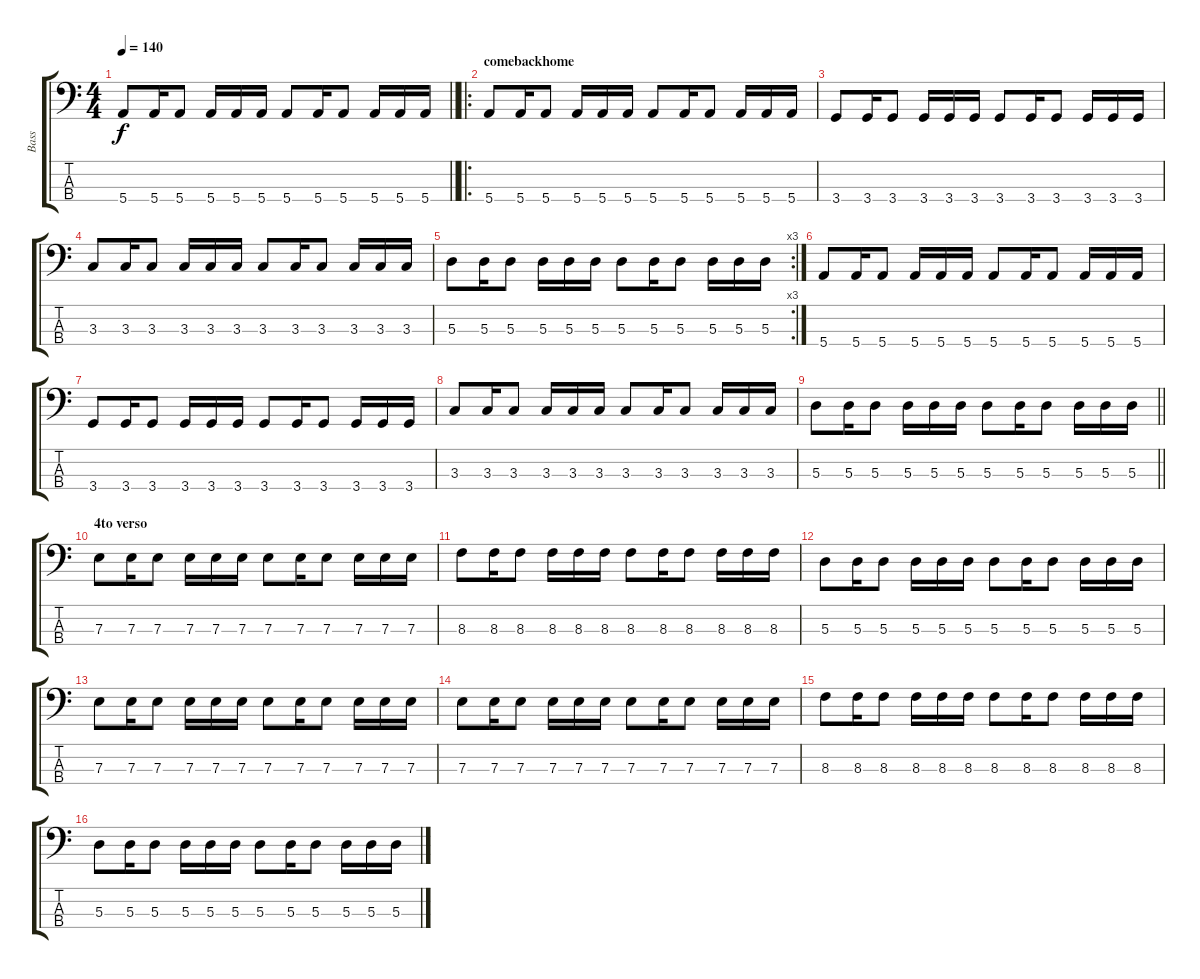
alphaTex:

\track ("Bass" "Bass") {instrument electricbassfinger}
\staff {score tabs}
\tuning (G2 D2 A1 E1) {hide}
\ts (4 4)
\tempo 140
\clef f4
\barLineRight lightlight
\ks c
5.4.8{dy f} 5.4.16 5.4.8 5.4.16 5.4.16 5.4.16 5.4.8 5.4.16 5.4.8 5.4.16 5.4.16 5.4.16 |
\ro
\section ("" "comebackhome")
5.4.8 5.4.16 5.4.8 5.4.16 5.4.16 5.4.16 5.4.8 5.4.16 5.4.8 5.4.16 5.4.16 5.4.16 |
3.4.8 3.4.16 3.4.8 3.4.16 3.4.16 3.4.16 3.4.8 3.4.16 3.4.8 3.4.16 3.4.16 3.4.16 |
3.3.8 3.3.16 3.3.8 3.3.16 3.3.16 3.3.16 3.3.8 3.3.16 3.3.8 3.3.16 3.3.16 3.3.16 |
\rc 3
5.3.8 5.3.16 5.3.8 5.3.16 5.3.16 5.3.16 5.3.8 5.3.16 5.3.8 5.3.16 5.3.16 5.3.16 |
5.4.8 5.4.16 5.4.8 5.4.16 5.4.16 5.4.16 5.4.8 5.4.16 5.4.8 5.4.16 5.4.16 5.4.16 |
3.4.8 3.4.16 3.4.8 3.4.16 3.4.16 3.4.16 3.4.8 3.4.16 3.4.8 3.4.16 3.4.16 3.4.16 |
3.3.8 3.3.16 3.3.8 3.3.16 3.3.16 3.3.16 3.3.8 3.3.16 3.3.8 3.3.16 3.3.16 3.3.16 |
\barLineRight lightlight
5.3.8 5.3.16 5.3.8 5.3.16 5.3.16 5.3.16 5.3.8 5.3.16 5.3.8 5.3.16 5.3.16 5.3.16 |
\section ("" "4to verso")
7.3.8 7.3.16 7.3.8 7.3.16 7.3.16 7.3.16 7.3.8 7.3.16 7.3.8 7.3.16 7.3.16 7.3.16 |
8.3.8 8.3.16 8.3.8 8.3.16 8.3.16 8.3.16 8.3.8 8.3.16 8.3.8 8.3.16 8.3.16 8.3.16 |
5.3.8 5.3.16 5.3.8 5.3.16 5.3.16 5.3.16 5.3.8 5.3.16 5.3.8 5.3.16 5.3.16 5.3.16 |
7.3.8 7.3.16 7.3.8 7.3.16 7.3.16 7.3.16 7.3.8 7.3.16 7.3.8 7.3.16 7.3.16 7.3.16 |
7.3.8 7.3.16 7.3.8 7.3.16 7.3.16 7.3.16 7.3.8 7.3.16 7.3.8 7.3.16 7.3.16 7.3.16 |
8.3.8 8.3.16 8.3.8 8.3.16 8.3.16 8.3.16 8.3.8 8.3.16 8.3.8 8.3.16 8.3.16 8.3.16 |
5.3.8 5.3.16 5.3.8 5.3.16 5.3.16 5.3.16 5.3.8 5.3.16 5.3.8 5.3.16 5.3.16 5.3.16
